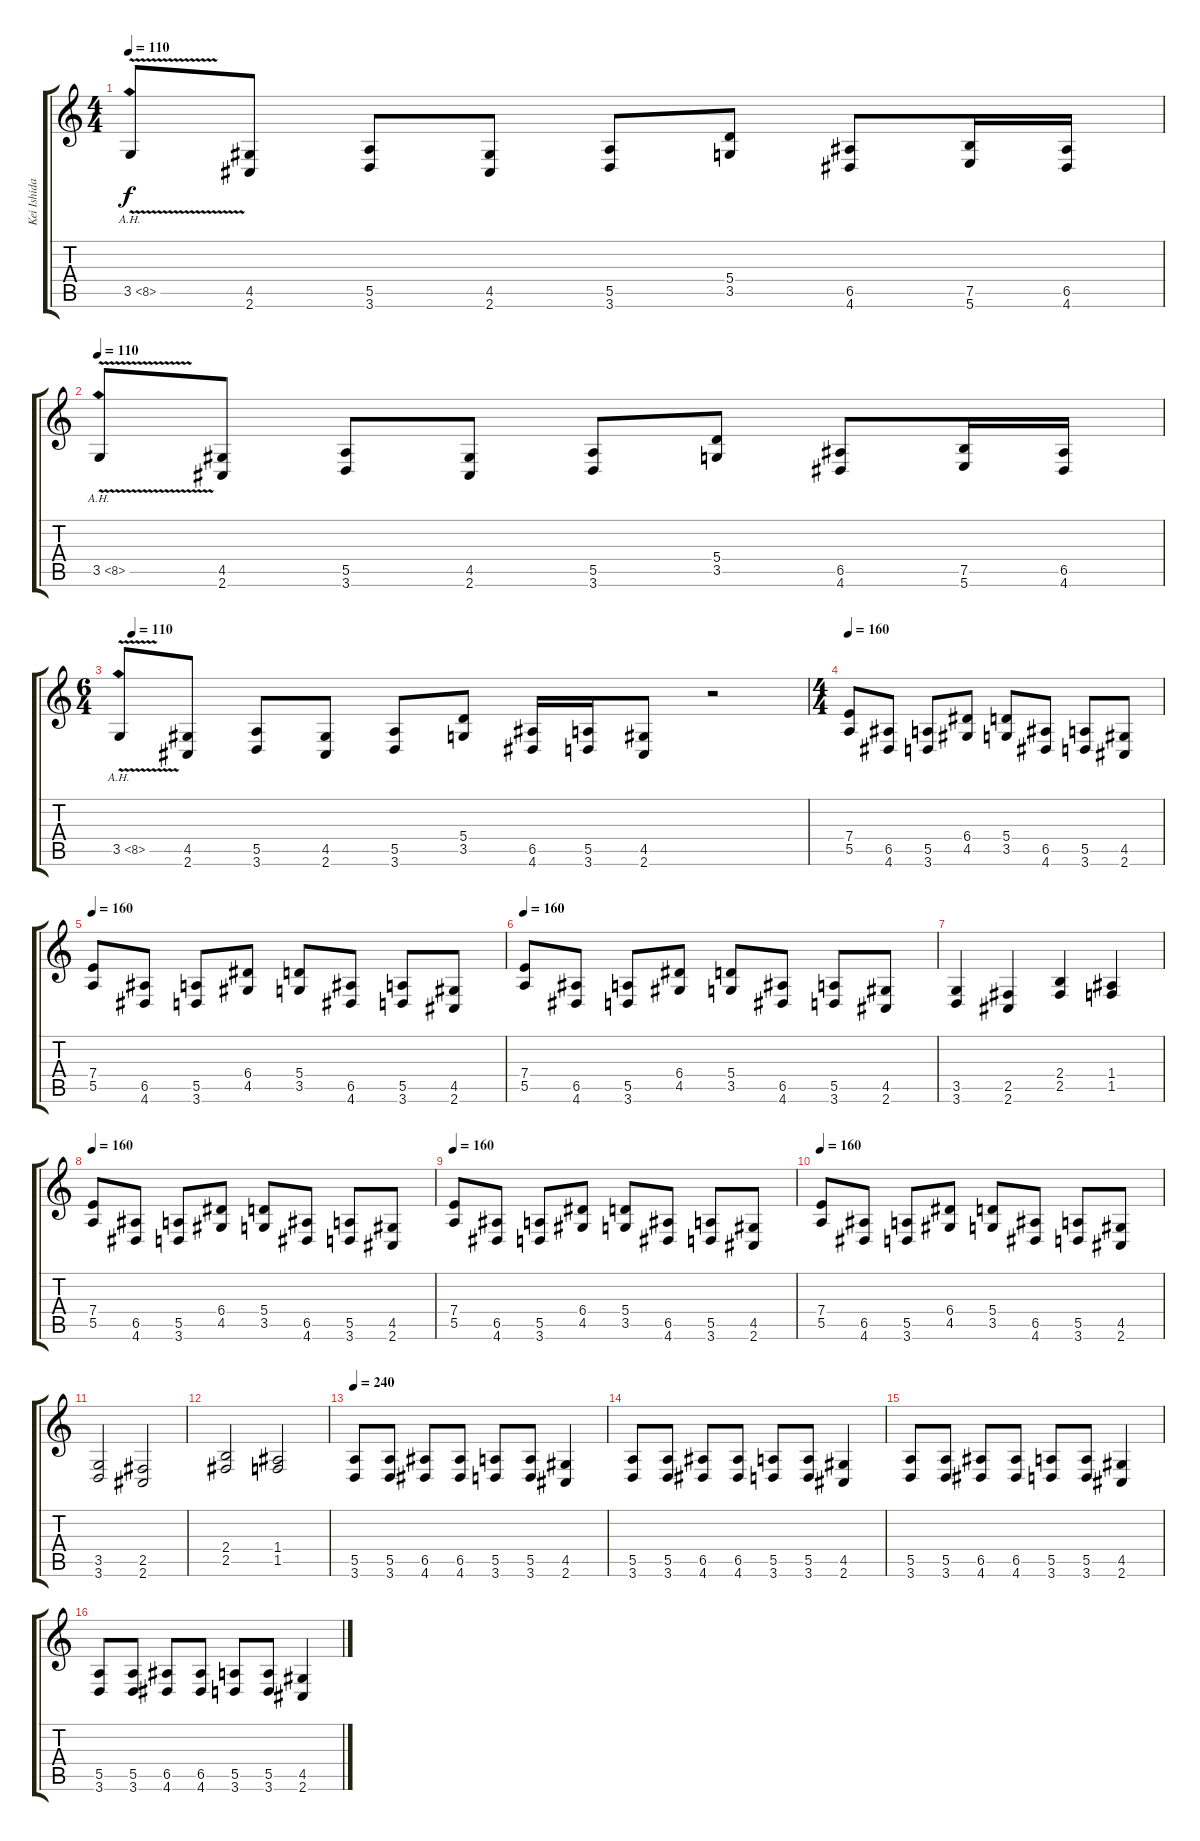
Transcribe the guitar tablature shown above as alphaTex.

\track ("Kei Ishida" "Kei Ishida") {instrument distortionguitar}
\staff {score tabs}
\tuning (B3 Gb3 D3 A2 E2 B1) {hide}
\ts (4 4)
\tempo 110
\clef g2
\ks c
3.5{ah 5 v}.8{dy f} (4.5 2.6).8 (5.5 3.6).8 (4.5 2.6).8 (5.5 3.6).8 (5.4 3.5).8 (6.5 4.6).8 (7.5 5.6).16 (6.5 4.6).16 |
\tempo 110
3.5{ah 5 v}.8 (4.5 2.6).8 (5.5 3.6).8 (4.5 2.6).8 (5.5 3.6).8 (5.4 3.5).8 (6.5 4.6).8 (7.5 5.6).16 (6.5 4.6).16 |
\ts (6 4)
\tempo (110 0.020833333333333332)
3.5{ah 5 v}.8 (4.5 2.6).8 (5.5 3.6).8 (4.5 2.6).8 (5.5 3.6).8 (5.4 3.5).8 (6.5 4.6).16 (5.5 3.6).16 (4.5 2.6).8 r.2 |
\ts (4 4)
\tempo 160
(7.4 5.5).8 (6.5 4.6).8 (5.5 3.6).8 (6.4 4.5).8 (5.4 3.5).8 (6.5 4.6).8 (5.5 3.6).8 (4.5 2.6).8 |
\tempo 160
(7.4 5.5).8 (6.5 4.6).8 (5.5 3.6).8 (6.4 4.5).8 (5.4 3.5).8 (6.5 4.6).8 (5.5 3.6).8 (4.5 2.6).8 |
\tempo 160
(7.4 5.5).8 (6.5 4.6).8 (5.5 3.6).8 (6.4 4.5).8 (5.4 3.5).8 (6.5 4.6).8 (5.5 3.6).8 (4.5 2.6).8 |
(3.5 3.6).4 (2.5 2.6).4 (2.4 2.5).4 (1.4 1.5).4 |
\tempo 160
(7.4 5.5).8 (6.5 4.6).8 (5.5 3.6).8 (6.4 4.5).8 (5.4 3.5).8 (6.5 4.6).8 (5.5 3.6).8 (4.5 2.6).8 |
\tempo 160
(7.4 5.5).8 (6.5 4.6).8 (5.5 3.6).8 (6.4 4.5).8 (5.4 3.5).8 (6.5 4.6).8 (5.5 3.6).8 (4.5 2.6).8 |
\tempo 160
(7.4 5.5).8 (6.5 4.6).8 (5.5 3.6).8 (6.4 4.5).8 (5.4 3.5).8 (6.5 4.6).8 (5.5 3.6).8 (4.5 2.6).8 |
(3.5 3.6).2 (2.5 2.6).2 |
(2.4 2.5).2 (1.4 1.5).2 |
\tempo 240
(5.5 3.6).8 (5.5 3.6).8 (6.5 4.6).8 (6.5 4.6).8 (5.5 3.6).8 (5.5 3.6).8 (4.5 2.6).4 |
(5.5 3.6).8 (5.5 3.6).8 (6.5 4.6).8 (6.5 4.6).8 (5.5 3.6).8 (5.5 3.6).8 (4.5 2.6).4 |
(5.5 3.6).8 (5.5 3.6).8 (6.5 4.6).8 (6.5 4.6).8 (5.5 3.6).8 (5.5 3.6).8 (4.5 2.6).4 |
(5.5 3.6).8 (5.5 3.6).8 (6.5 4.6).8 (6.5 4.6).8 (5.5 3.6).8 (5.5 3.6).8 (4.5 2.6).4
